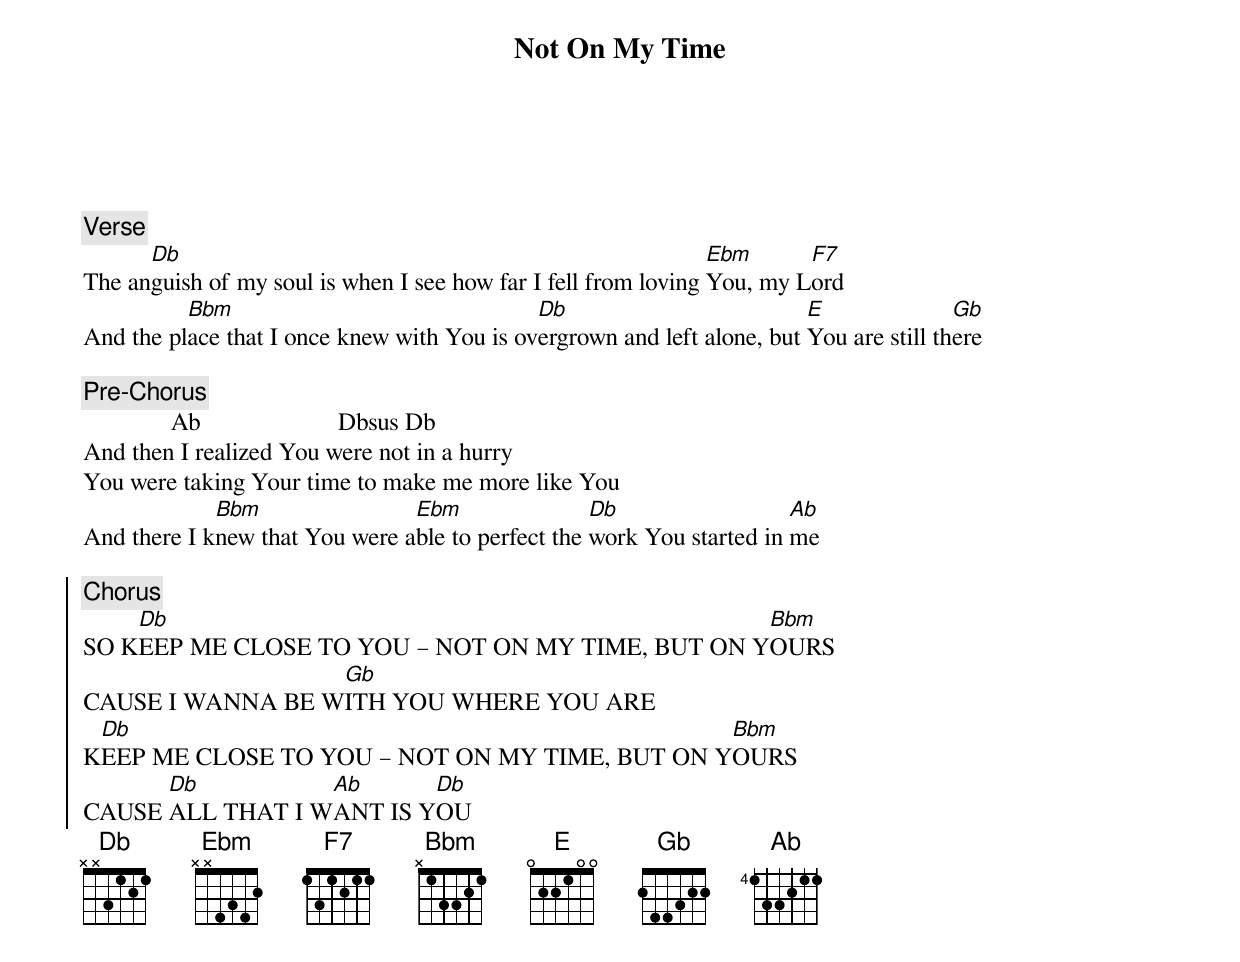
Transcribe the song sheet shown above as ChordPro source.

{title: Not On My Time}
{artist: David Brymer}
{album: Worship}

<iframe width="560" height="315" src="https://www.youtube.com/embed/UGkvesSczGs" frameborder="0" allowfullscreen></iframe>

{comment: Verse}
The an[Db]guish of my soul is when I see how far I fell from loving [Ebm]You, my L[F7]ord
And the pl[Bbm]ace that I once knew with You is ov[Db]ergrown and left alone, but [E]You are still th[Gb]ere

{comment: Pre-Chorus}
              Ab                      Dbsus Db
And then I realized You were not in a hurry
You were taking Your time to make me more like You
And there I k[Bbm]new that You were a[Ebm]ble to perfect the [Db]work You started in [Ab]me

{start_of_chorus}
{comment: Chorus}
SO K[Db]EEP ME CLOSE TO YOU – NOT ON MY TIME, BUT ON Y[Bbm]OURS
CAUSE I WANNA BE W[Gb]ITH YOU WHERE YOU ARE
K[Db]EEP ME CLOSE TO YOU – NOT ON MY TIME, BUT ON Y[Bbm]OURS
CAUSE [Db]ALL THAT I W[Ab]ANT IS Y[Db]OU
{end_of_chorus}
